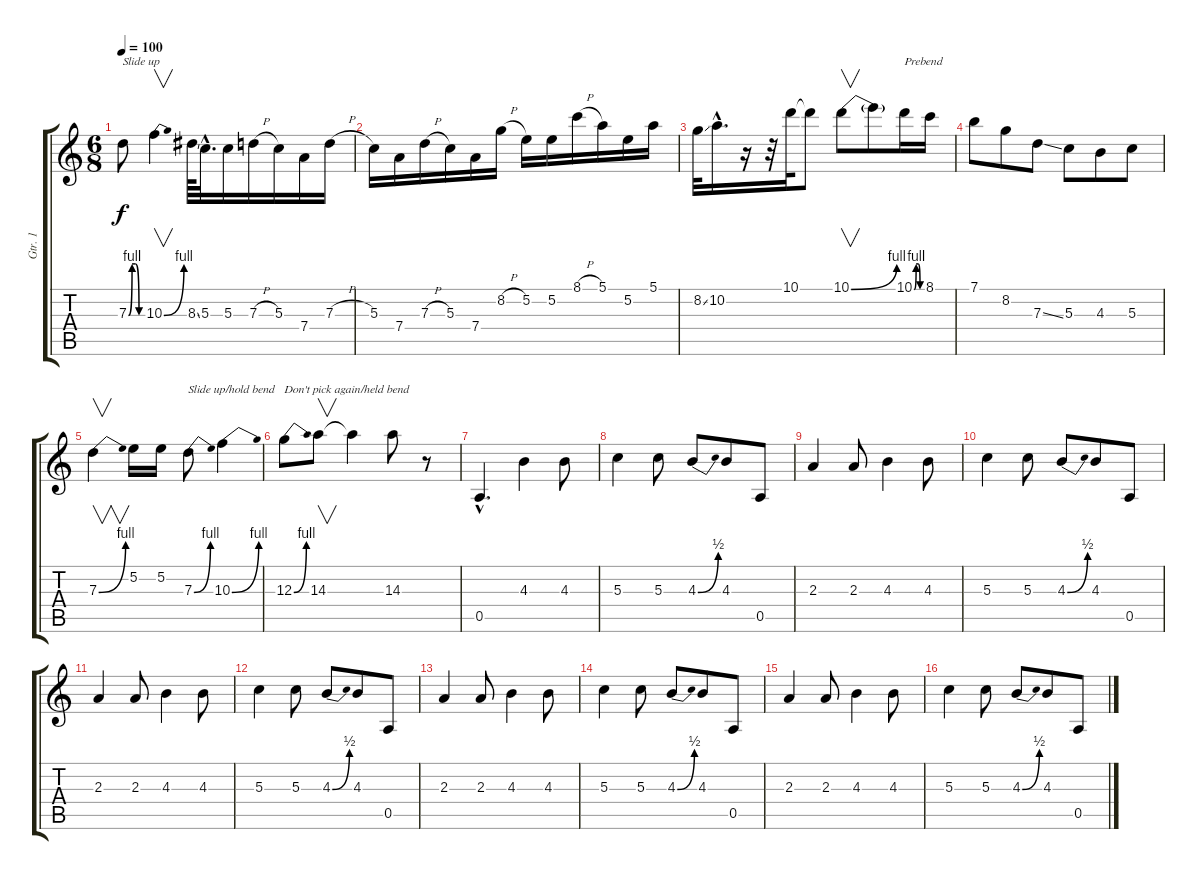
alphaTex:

\track ("Gtr. 1" "Gtr. 1") {instrument overdrivenguitar}
\staff {score tabs}
\tuning (E4 B3 G3 D3 A2 E2) {hide}
\ts (6 8)
\tempo 100
\clef g2
\ks c
7.3{be (custom 0 0 15 4 30 4 45 0 60 0)}.8{txt "Slide up" dy f} 10.3{be (bend 0 0 60 4)}.4{v} 8.3{ss}.64 5.3{hac}.32{d} 5.3.16 7.3{h}.16 5.3.16 7.4.16 7.3{h}.16 |
5.3.16 7.4.16 7.3{h}.16 5.3.16 7.4.16 8.2{h}.16 5.2.16 5.2.16 8.1{h}.16 5.1.16 5.2.16 5.1.16 |
8.2{ss}.32 10.2{hac}.16{d} r.16 r.32 10.1.32 10.1{t}.8 10.1{be (bend 0 0 60 4)}.8{v} 10.1{t}.8 10.1{be (custom 0 0 15 4 30 4 45 0 60 0)}.16{txt "Prebend"} 8.1.16 |
7.1.8 8.2.8 7.3{ss}.8 5.3.8 4.3.8 5.3.8 |
7.3{be (bend 0 0 60 4)}.4{v} 5.2.16 5.2.16 7.3{be (bend 0 0 60 4)}.8{txt "Slide up/hold bend"} 10.3{be (bend 0 0 60 4)}.4 |
12.3{be (bend 0 0 60 4)}.8{txt "Don't pick again/held bend"} 14.3.8{v} 14.3{t}.4 14.3.8 r.8 |
0.5{hac}.4{d} 4.3.4 4.3.8 |
5.3.4 5.3.8 4.3{be (bend 0 0 60 2)}.8 4.3.8 0.5.8 |
2.3.4 2.3.8 4.3.4 4.3.8 |
5.3.4 5.3.8 4.3{be (bend 0 0 60 2)}.8 4.3.8 0.5.8 |
2.3.4 2.3.8 4.3.4 4.3.8 |
5.3.4 5.3.8 4.3{be (bend 0 0 60 2)}.8 4.3.8 0.5.8 |
2.3.4 2.3.8 4.3.4 4.3.8 |
5.3.4 5.3.8 4.3{be (bend 0 0 60 2)}.8 4.3.8 0.5.8 |
2.3.4 2.3.8 4.3.4 4.3.8 |
5.3.4 5.3.8 4.3{be (bend 0 0 60 2)}.8 4.3.8 0.5.8
